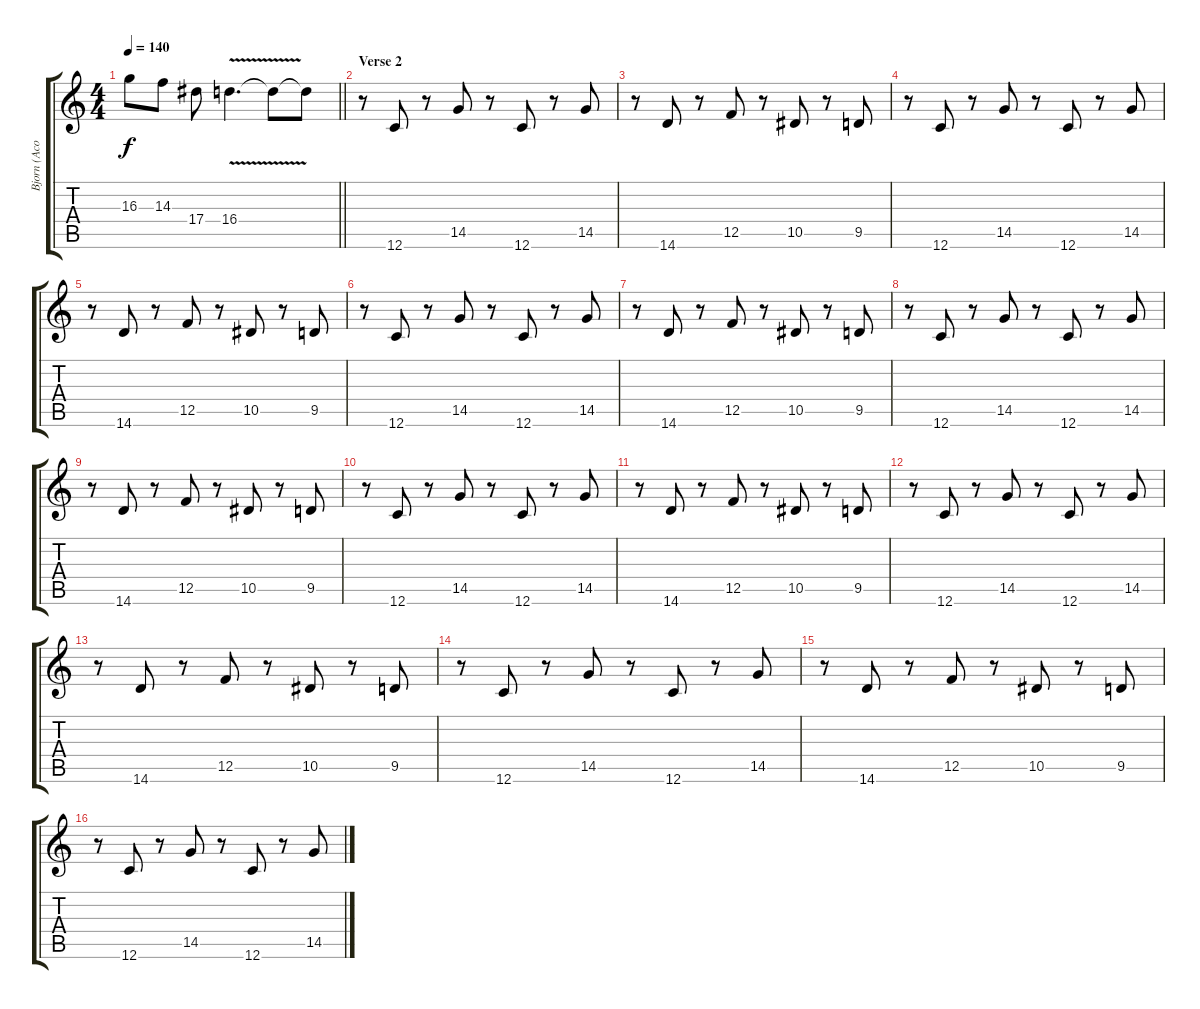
\track ("Bjorn (Acoustic)" "Bjorn (Aco") {instrument acousticguitarsteel}
\staff {score tabs}
\tuning (C4 G3 Eb3 Bb2 F2 C2) {hide}
\ts (4 4)
\tempo 140
\clef g2
\barLineRight lightlight
\ks c
16.3{t}.8{dy f} 14.3.8 17.4.8 16.4{v}.4{d} 16.4{t}.8 16.4{t}.8 |
\section ("" "Verse 2")
r.8{volume 9 balance 12 instrument electricguitarmuted} 12.6.8 r.8 14.5.8 r.8 12.6.8 r.8 14.5.8 |
r.8 14.6.8 r.8 12.5.8 r.8 10.5.8 r.8 9.5.8 |
r.8 12.6.8 r.8 14.5.8 r.8 12.6.8 r.8 14.5.8 |
r.8 14.6.8 r.8 12.5.8 r.8 10.5.8 r.8 9.5.8 |
r.8 12.6.8 r.8 14.5.8 r.8 12.6.8 r.8 14.5.8 |
r.8 14.6.8 r.8 12.5.8 r.8 10.5.8 r.8 9.5.8 |
r.8 12.6.8 r.8 14.5.8 r.8 12.6.8 r.8 14.5.8 |
r.8 14.6.8 r.8 12.5.8 r.8 10.5.8 r.8 9.5.8 |
r.8 12.6.8 r.8 14.5.8 r.8 12.6.8 r.8 14.5.8 |
r.8 14.6.8 r.8 12.5.8 r.8 10.5.8 r.8 9.5.8 |
r.8 12.6.8 r.8 14.5.8 r.8 12.6.8 r.8 14.5.8 |
r.8 14.6.8 r.8 12.5.8 r.8 10.5.8 r.8 9.5.8 |
r.8 12.6.8 r.8 14.5.8 r.8 12.6.8 r.8 14.5.8 |
r.8 14.6.8 r.8 12.5.8 r.8 10.5.8 r.8 9.5.8 |
r.8 12.6.8 r.8 14.5.8 r.8 12.6.8 r.8 14.5.8
